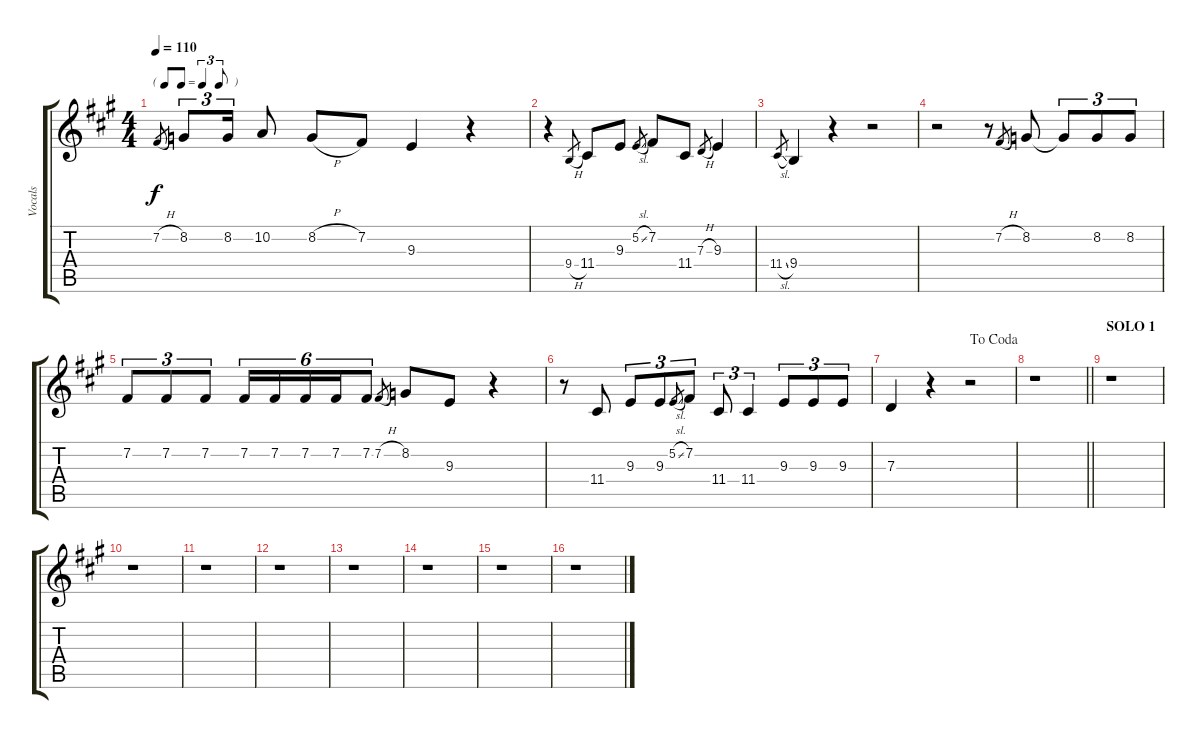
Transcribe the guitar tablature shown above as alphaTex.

\track ("Vocals" "Vocals") {instrument harmonica}
\staff {score tabs}
\tuning (E4 B3 G3 D3 A2 E2) {hide}
\ts (4 4)
\tf triplet8th
\tempo 110
\clef g2
\ks a
7.2{h}.8{gr dy f} 8.2.8{tu (3 2)} 8.2.16{tu (3 2)} 10.2.8 8.2{h}.8 7.2.8 9.3.4 r.4 |
r.4 9.4{h}.8{gr} 11.4.8 9.3.8 5.2{sl}.8{gr} 7.2.8 11.4.8 7.3{h}.8{gr} 9.3.4 |
11.4{sl}.8{gr} 9.4.4 r.4 r.2 |
r.2 r.8 7.2{h}.8{gr} 8.2.8 8.2{t}.8{tu (3 2)} 8.2.8{tu (3 2)} 8.2.8{tu (3 2)} |
7.2.8{tu (3 2)} 7.2.8{tu (3 2)} 7.2.8{tu (3 2)} 7.2.16{tu (6 4)} 7.2.16{tu (6 4)} 7.2.16{tu (6 4)} 7.2.16{tu (6 4)} 7.2.8{tu (6 4)} 7.2{h}.8{gr} 8.2.8 9.3.8 r.4 |
r.8 11.4.8 9.3.8{tu (3 2)} 9.3.8{tu (3 2)} 5.2{sl}.8{gr} 7.2.8{tu (3 2)} 11.4.8{tu (3 2)} 11.4.4{tu (3 2)} 9.3.8{tu (3 2)} 9.3.8{tu (3 2)} 9.3.8{tu (3 2)} |
\jump dacoda
7.3.4 r.4 r.2 |
\barLineRight lightlight
r.1 |
\section ("" "SOLO 1")
r.1 |
r.1 |
r.1 |
r.1 |
r.1 |
r.1 |
r.1 |
r.1
